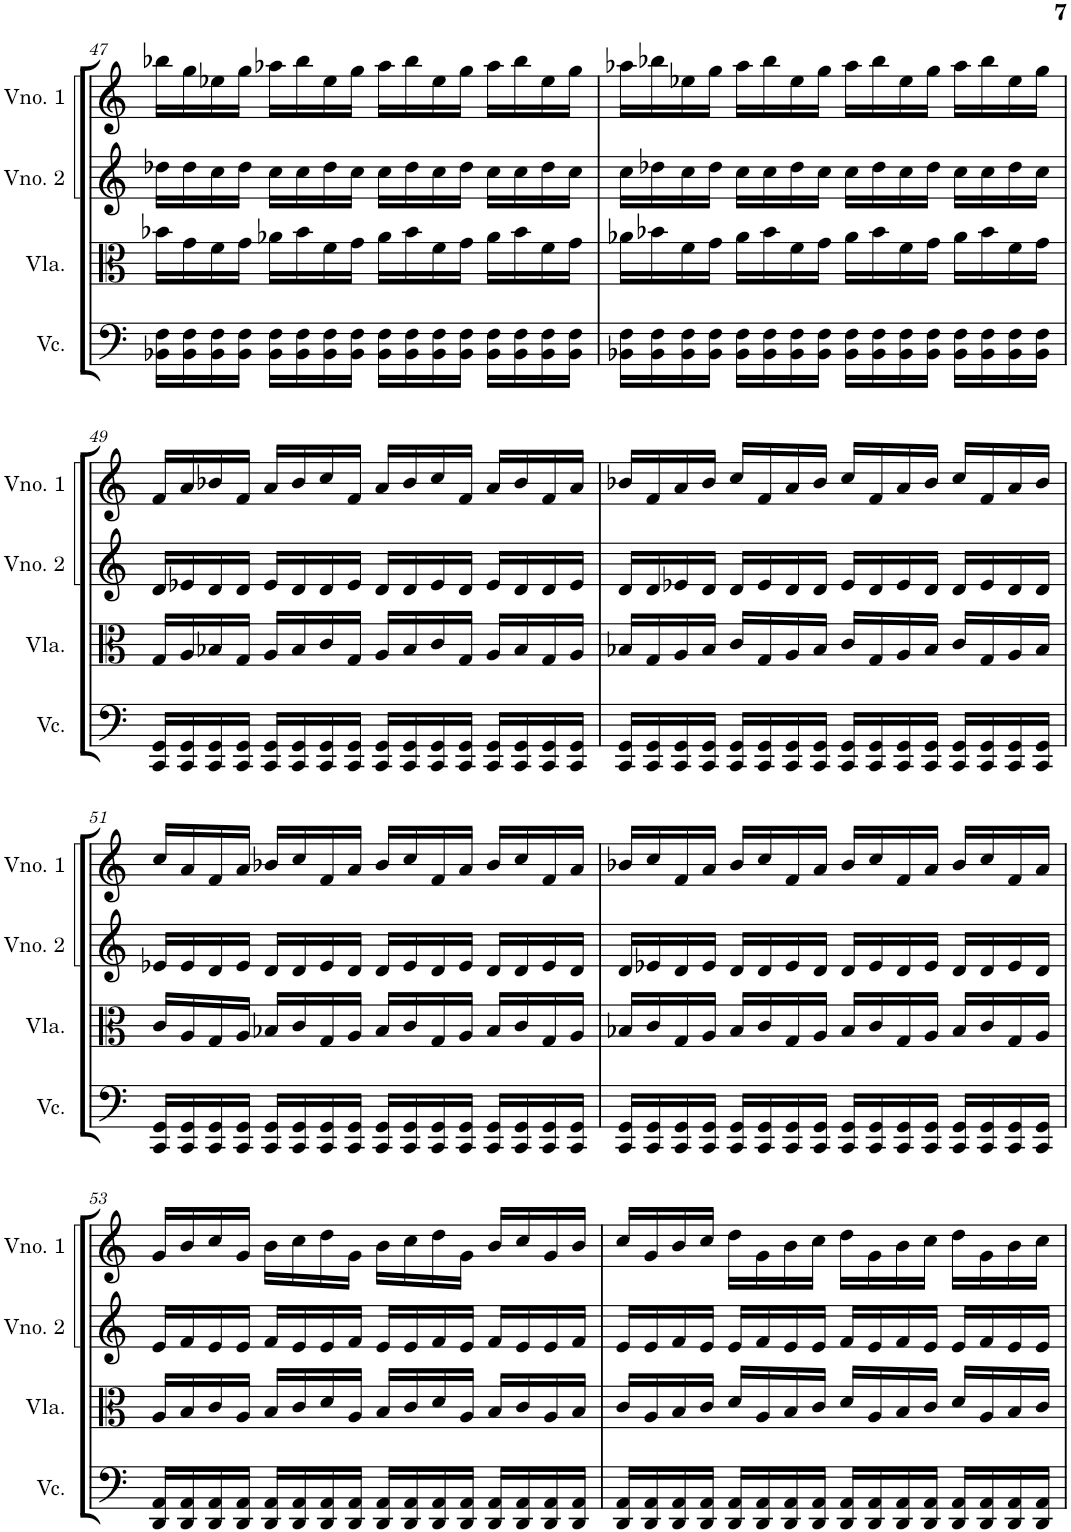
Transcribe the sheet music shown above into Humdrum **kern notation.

**kern	**kern	**kern	**kern
*part4	*part3	*part2	*part1
*staff4	*staff3	*staff2	*staff1
*I"Violoncelo	*I"Viola	*I"Violino 2	*I"Violino 1
*I'Vc.	*I'Vla.	*I'Vno. 2	*I'Vno. 1
!!LO:PB:g=z
*clefF4	*clefC3	*clefG2	*clefG2
*k[]	*k[]	*k[]	*k[]
*M4/4	*M4/4	*M4/4	*M4/4
=47	=47	=47	=47
16BB-X\ 16F\LL	16b-X\LL	16dd-X\LL	16bb-X\LL
16BB-\ 16F\	16g\	16dd-\	16gg\
16BB-\ 16F\	16f\	16cc\	16ee-X\
16BB-\ 16F\JJ	16g\JJ	16dd-\JJ	16gg\JJ
16BB-\ 16F\LL	16a-X\LL	16cc\LL	16aa-X\LL
16BB-\ 16F\	16b-\	16cc\	16bb-\
16BB-\ 16F\	16f\	16dd-\	16ee-\
16BB-\ 16F\JJ	16g\JJ	16cc\JJ	16gg\JJ
16BB-\ 16F\LL	16a-\LL	16cc\LL	16aa-\LL
16BB-\ 16F\	16b-\	16dd-\	16bb-\
16BB-\ 16F\	16f\	16cc\	16ee-\
16BB-\ 16F\JJ	16g\JJ	16dd-\JJ	16gg\JJ
16BB-\ 16F\LL	16a-\LL	16cc\LL	16aa-\LL
16BB-\ 16F\	16b-\	16cc\	16bb-\
16BB-\ 16F\	16f\	16dd-\	16ee-\
16BB-\ 16F\JJ	16g\JJ	16cc\JJ	16gg\JJ
=48	=48	=48	=48
16BB-X\ 16F\LL	16a-X\LL	16cc\LL	16aa-X\LL
16BB-\ 16F\	16b-X\	16dd-X\	16bb-X\
16BB-\ 16F\	16f\	16cc\	16ee-X\
16BB-\ 16F\JJ	16g\JJ	16dd-\JJ	16gg\JJ
16BB-\ 16F\LL	16a-\LL	16cc\LL	16aa-\LL
16BB-\ 16F\	16b-\	16cc\	16bb-\
16BB-\ 16F\	16f\	16dd-\	16ee-\
16BB-\ 16F\JJ	16g\JJ	16cc\JJ	16gg\JJ
16BB-\ 16F\LL	16a-\LL	16cc\LL	16aa-\LL
16BB-\ 16F\	16b-\	16dd-\	16bb-\
16BB-\ 16F\	16f\	16cc\	16ee-\
16BB-\ 16F\JJ	16g\JJ	16dd-\JJ	16gg\JJ
16BB-\ 16F\LL	16a-\LL	16cc\LL	16aa-\LL
16BB-\ 16F\	16b-\	16cc\	16bb-\
16BB-\ 16F\	16f\	16dd-\	16ee-\
16BB-\ 16F\JJ	16g\JJ	16cc\JJ	16gg\JJ
!!LO:LB:g=z
=49	=49	=49	=49
16CC/ 16GG/LL	16G/LL	16d/LL	16f/LL
16CC/ 16GG/	16A/	16e-X/	16a/
16CC/ 16GG/	16B-X/	16d/	16b-X/
16CC/ 16GG/JJ	16G/JJ	16d/JJ	16f/JJ
16CC/ 16GG/LL	16A/LL	16e-/LL	16a/LL
16CC/ 16GG/	16B-/	16d/	16b-/
16CC/ 16GG/	16c/	16d/	16cc/
16CC/ 16GG/JJ	16G/JJ	16e-/JJ	16f/JJ
16CC/ 16GG/LL	16A/LL	16d/LL	16a/LL
16CC/ 16GG/	16B-/	16d/	16b-/
16CC/ 16GG/	16c/	16e-/	16cc/
16CC/ 16GG/JJ	16G/JJ	16d/JJ	16f/JJ
16CC/ 16GG/LL	16A/LL	16e-/LL	16a/LL
16CC/ 16GG/	16B-/	16d/	16b-/
16CC/ 16GG/	16G/	16d/	16f/
16CC/ 16GG/JJ	16A/JJ	16e-/JJ	16a/JJ
=50	=50	=50	=50
16CC/ 16GG/LL	16B-X/LL	16d/LL	16b-X/LL
16CC/ 16GG/	16G/	16d/	16f/
16CC/ 16GG/	16A/	16e-X/	16a/
16CC/ 16GG/JJ	16B-/JJ	16d/JJ	16b-/JJ
16CC/ 16GG/LL	16c/LL	16d/LL	16cc/LL
16CC/ 16GG/	16G/	16e-/	16f/
16CC/ 16GG/	16A/	16d/	16a/
16CC/ 16GG/JJ	16B-/JJ	16d/JJ	16b-/JJ
16CC/ 16GG/LL	16c/LL	16e-/LL	16cc/LL
16CC/ 16GG/	16G/	16d/	16f/
16CC/ 16GG/	16A/	16e-/	16a/
16CC/ 16GG/JJ	16B-/JJ	16d/JJ	16b-/JJ
16CC/ 16GG/LL	16c/LL	16d/LL	16cc/LL
16CC/ 16GG/	16G/	16e-/	16f/
16CC/ 16GG/	16A/	16d/	16a/
16CC/ 16GG/JJ	16B-/JJ	16d/JJ	16b-/JJ
!!LO:LB:g=z
=51	=51	=51	=51
16CC/ 16GG/LL	16c/LL	16e-X/LL	16cc/LL
16CC/ 16GG/	16A/	16e-/	16a/
16CC/ 16GG/	16G/	16d/	16f/
16CC/ 16GG/JJ	16A/JJ	16e-/JJ	16a/JJ
16CC/ 16GG/LL	16B-X/LL	16d/LL	16b-X/LL
16CC/ 16GG/	16c/	16d/	16cc/
16CC/ 16GG/	16G/	16e-/	16f/
16CC/ 16GG/JJ	16A/JJ	16d/JJ	16a/JJ
16CC/ 16GG/LL	16B-/LL	16d/LL	16b-/LL
16CC/ 16GG/	16c/	16e-/	16cc/
16CC/ 16GG/	16G/	16d/	16f/
16CC/ 16GG/JJ	16A/JJ	16e-/JJ	16a/JJ
16CC/ 16GG/LL	16B-/LL	16d/LL	16b-/LL
16CC/ 16GG/	16c/	16d/	16cc/
16CC/ 16GG/	16G/	16e-/	16f/
16CC/ 16GG/JJ	16A/JJ	16d/JJ	16a/JJ
=52	=52	=52	=52
16CC/ 16GG/LL	16B-X/LL	16d/LL	16b-X/LL
16CC/ 16GG/	16c/	16e-X/	16cc/
16CC/ 16GG/	16G/	16d/	16f/
16CC/ 16GG/JJ	16A/JJ	16e-/JJ	16a/JJ
16CC/ 16GG/LL	16B-/LL	16d/LL	16b-/LL
16CC/ 16GG/	16c/	16d/	16cc/
16CC/ 16GG/	16G/	16e-/	16f/
16CC/ 16GG/JJ	16A/JJ	16d/JJ	16a/JJ
16CC/ 16GG/LL	16B-/LL	16d/LL	16b-/LL
16CC/ 16GG/	16c/	16e-/	16cc/
16CC/ 16GG/	16G/	16d/	16f/
16CC/ 16GG/JJ	16A/JJ	16e-/JJ	16a/JJ
16CC/ 16GG/LL	16B-/LL	16d/LL	16b-/LL
16CC/ 16GG/	16c/	16d/	16cc/
16CC/ 16GG/	16G/	16e-/	16f/
16CC/ 16GG/JJ	16A/JJ	16d/JJ	16a/JJ
!!LO:LB:g=z
=53	=53	=53	=53
16DD/ 16AA/LL	16A/LL	16e/LL	16g/LL
16DD/ 16AA/	16B/	16f/	16b/
16DD/ 16AA/	16c/	16e/	16cc/
16DD/ 16AA/JJ	16A/JJ	16e/JJ	16g/JJ
16DD/ 16AA/LL	16B/LL	16f/LL	16b\LL
16DD/ 16AA/	16c/	16e/	16cc\
16DD/ 16AA/	16d/	16e/	16dd\
16DD/ 16AA/JJ	16A/JJ	16f/JJ	16g\JJ
16DD/ 16AA/LL	16B/LL	16e/LL	16b\LL
16DD/ 16AA/	16c/	16e/	16cc\
16DD/ 16AA/	16d/	16f/	16dd\
16DD/ 16AA/JJ	16A/JJ	16e/JJ	16g\JJ
16DD/ 16AA/LL	16B/LL	16f/LL	16b/LL
16DD/ 16AA/	16c/	16e/	16cc/
16DD/ 16AA/	16A/	16e/	16g/
16DD/ 16AA/JJ	16B/JJ	16f/JJ	16b/JJ
=54	=54	=54	=54
16DD/ 16AA/LL	16c/LL	16e/LL	16cc/LL
16DD/ 16AA/	16A/	16e/	16g/
16DD/ 16AA/	16B/	16f/	16b/
16DD/ 16AA/JJ	16c/JJ	16e/JJ	16cc/JJ
16DD/ 16AA/LL	16d/LL	16e/LL	16dd\LL
16DD/ 16AA/	16A/	16f/	16g\
16DD/ 16AA/	16B/	16e/	16b\
16DD/ 16AA/JJ	16c/JJ	16e/JJ	16cc\JJ
16DD/ 16AA/LL	16d/LL	16f/LL	16dd\LL
16DD/ 16AA/	16A/	16e/	16g\
16DD/ 16AA/	16B/	16f/	16b\
16DD/ 16AA/JJ	16c/JJ	16e/JJ	16cc\JJ
16DD/ 16AA/LL	16d/LL	16e/LL	16dd\LL
16DD/ 16AA/	16A/	16f/	16g\
16DD/ 16AA/	16B/	16e/	16b\
16DD/ 16AA/JJ	16c/JJ	16e/JJ	16cc\JJ
=	=	=	=
*-	*-	*-	*-
